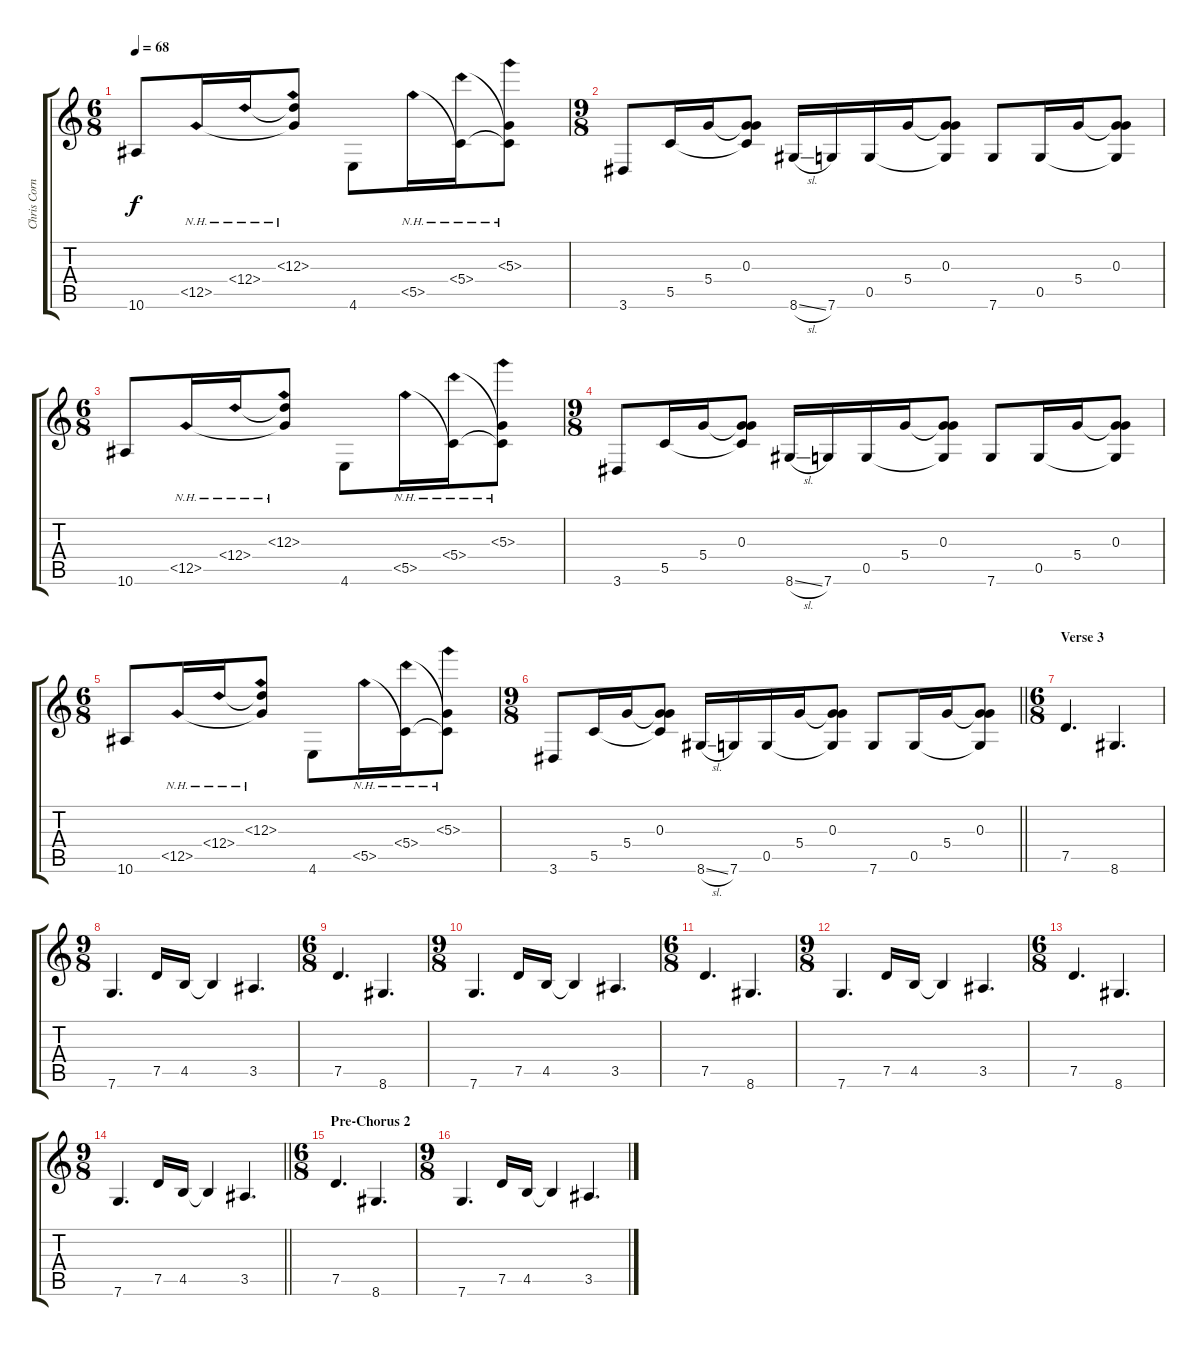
\track ("Chris Cornell" "Chris Corn") {instrument distortionguitar}
\staff {score tabs}
\tuning (E4 B3 G3 D3 G2 C2) {hide}
\ts (6 8)
\tempo 68
\clef g2
\ks c
10.6.8{dy f} 12.5{nh}.16 12.4{nh}.16 (12.3{nh} 12.4{t} 12.5{t}).8 4.6.8 5.5{nh}.16 (5.4{nh} 5.5{t}).16 (5.3{nh} 5.4{t} 5.5{t}).8 |
\ts (9 8)
3.6.8 5.5.16 5.4.16 (0.3 5.4{t} 5.5{t}).8 8.6{sl}.16 7.6.16 0.5.16 5.4.16 (0.3 5.4{t} 0.5{t}).8 7.6.8 0.5.16 5.4.16 (0.3 5.4{t} 0.5{t}).8 |
\ts (6 8)
10.6.8 12.5{nh}.16 12.4{nh}.16 (12.3{nh} 12.4{t} 12.5{t}).8 4.6.8 5.5{nh}.16 (5.4{nh} 5.5{t}).16 (5.3{nh} 5.4{t} 5.5{t}).8 |
\ts (9 8)
3.6.8 5.5.16 5.4.16 (0.3 5.4{t} 5.5{t}).8 8.6{sl}.16 7.6.16 0.5.16 5.4.16 (0.3 5.4{t} 0.5{t}).8 7.6.8 0.5.16 5.4.16 (0.3 5.4{t} 0.5{t}).8 |
\ts (6 8)
10.6.8 12.5{nh}.16 12.4{nh}.16 (12.3{nh} 12.4{t} 12.5{t}).8 4.6.8 5.5{nh}.16 (5.4{nh} 5.5{t}).16 (5.3{nh} 5.4{t} 5.5{t}).8 |
\ts (9 8)
\barLineRight lightlight
3.6.8 5.5.16 5.4.16 (0.3 5.4{t} 5.5{t}).8 8.6{sl}.16 7.6.16 0.5.16 5.4.16 (0.3 5.4{t} 0.5{t}).8 7.6.8 0.5.16 5.4.16 (0.3 5.4{t} 0.5{t}).8 |
\ts (6 8)
\section ("" "Verse 3")
7.5.4{d volume 9} 8.6.4{d} |
\ts (9 8)
7.6.4{d} 7.5.16 4.5.16 4.5{t}.4 3.5.4{d} |
\ts (6 8)
7.5.4{d} 8.6.4{d} |
\ts (9 8)
7.6.4{d} 7.5.16 4.5.16 4.5{t}.4 3.5.4{d} |
\ts (6 8)
7.5.4{d} 8.6.4{d} |
\ts (9 8)
7.6.4{d} 7.5.16 4.5.16 4.5{t}.4 3.5.4{d} |
\ts (6 8)
7.5.4{d} 8.6.4{d} |
\ts (9 8)
\barLineRight lightlight
7.6.4{d} 7.5.16 4.5.16 4.5{t}.4 3.5.4{d} |
\ts (6 8)
\section ("" "Pre-Chorus 2")
7.5.4{d volume 11 balance 8} 8.6.4{d} |
\ts (9 8)
7.6.4{d} 7.5.16 4.5.16 4.5{t}.4 3.5.4{d}
